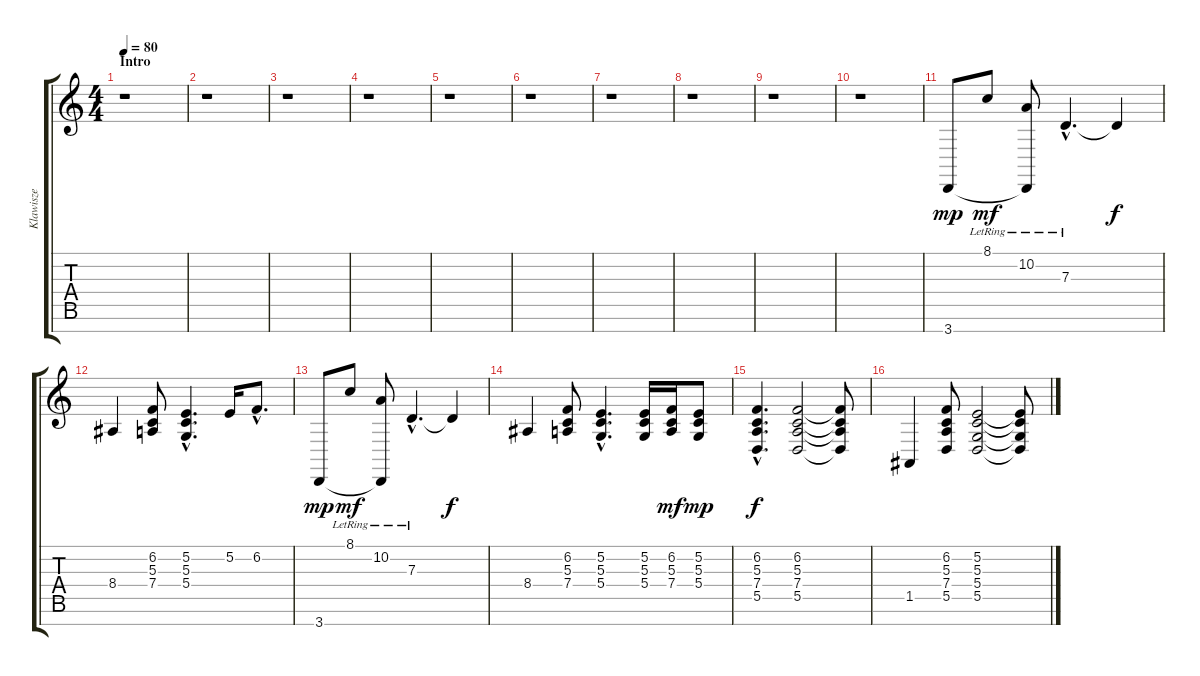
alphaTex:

\track ("Klawisze" "Klawisze") {instrument brightacousticpiano}
\staff {score tabs}
\tuning (E4 B3 G3 D3 A2 E2 B1) {hide}
\ts (4 4)
\section ("" "Intro")
\tempo 80
\clef g2
\ks c
r.1{dy mp instrument brightacousticpiano} |
r.1 |
r.1 |
r.1 |
r.1 |
r.1 |
r.1 |
r.1 |
r.1 |
r.1 |
3.7.8 8.1{lr}.8{dy mf} (10.2{lr} 3.7{t}).8 7.3{hac lr}.4{d} 7.3{t}.4{dy f} |
8.4.4 (6.2 5.3 7.4).8 (5.2{hac} 5.3{hac} 5.4{hac}).4{d} 5.2.16 6.2{hac}.8{d} |
3.7.8{dy mp} 8.1{lr}.8{dy mf} (10.2{lr} 3.7{t}).8 7.3{hac lr}.4{d} 7.3{t}.4{dy f} |
8.4.4 (6.2 5.3 7.4).8 (5.2{hac} 5.3{hac} 5.4{hac}).4{d} (5.2 5.3 5.4).16 (6.2 5.3 7.4).16{dy mf} (5.2 5.3 5.4).8{dy mp} |
(6.2{hac} 5.3{hac} 7.4{hac} 5.5{hac}).4{d dy f} (6.2 5.3 7.4 5.5).2 (6.2{t} 5.3{t} 7.4{t} 5.5{t}).8 |
1.5.4 (6.2 5.3 7.4 5.5).8 (5.2 5.3 5.4 5.5).2 (5.2{t} 5.3{t} 5.4{t} 5.5{t}).8
